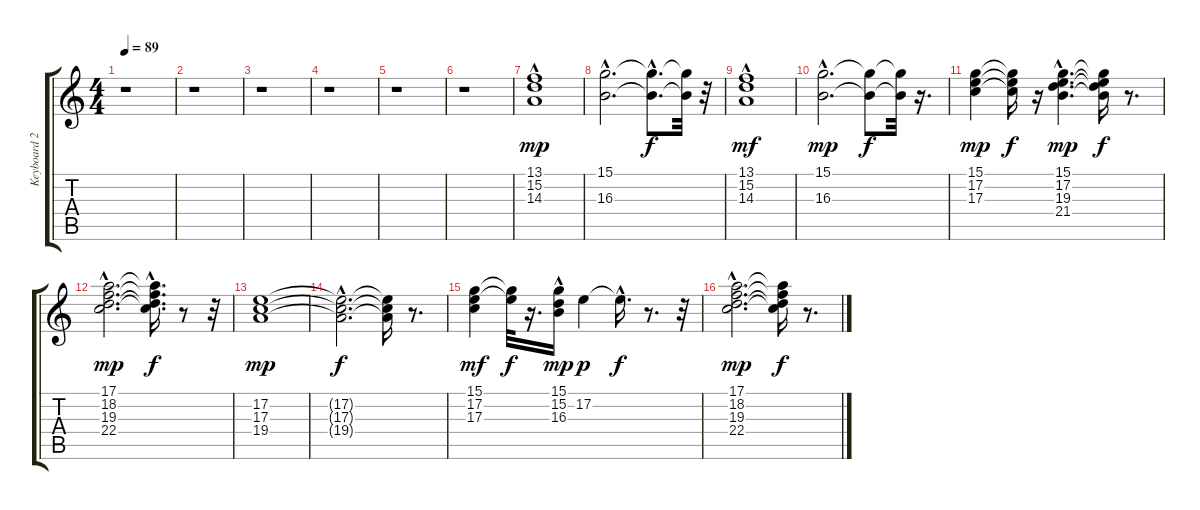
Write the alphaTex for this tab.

\track ("Keyboard 2" "Keyboard 2") {instrument rockorgan}
\staff {score tabs}
\tuning (E4 B3 G3 D3 A2 E2) {hide}
\ts (4 4)
\tempo 89
\clef g2
\ks c
r.1{dy pp} |
r.1 |
r.1 |
r.1 |
r.1 |
r.1 |
(13.1{hac} 15.2 14.3{hac}).1{dy mp} |
(15.1{hac} 16.3{hac}).2{d} (15.1{hac t} 16.3{hac t}).8{d dy f} (15.1{t} 16.3{t}).32 r.32 |
(13.1{hac} 15.2 14.3{hac}).1{dy mf} |
(15.1{hac} 16.3{hac}).2{d dy mp} (15.1{t} 16.3{t}).8{dy f} (15.1{t} 16.3{t}).32 r.16{d} |
(15.1 17.2 17.3).4{dy mp} (15.1{t} 17.2{t} 17.3{t}).16{dy f} r.16 (15.1{hac} 17.2{hac} 19.3{hac} 21.4{hac}).4{d dy mp} (15.1{t} 17.2{t} 19.3{t} 21.4{t}).16{dy f} r.8{d} |
(17.1{hac} 18.2{hac} 19.3{hac} 22.4{hac}).2{d dy mp} (17.1{t} 18.2{t} 19.3{t} 22.4{hac t}).16{d dy f} r.8 r.32 |
(17.2 17.3 19.4).1{dy mp} |
(17.2{hac t} 17.3{hac t} 19.4{hac t}).2{d dy f} (17.2{t} 17.3{t} 19.4{t}).16 r.8{d} |
(15.1 17.2 17.3).4{dy mf} (15.1{t} 17.2{t}).32{dy f} r.16{d} (15.1{hac} 15.2{hac} 16.3{hac}).16{dy mp} 17.2.4{dy p} 17.2{hac t}.16{d dy f} r.8{d} r.32 |
(17.1{hac} 18.2{hac} 19.3{hac} 22.4{hac}).2{d dy mp} (17.1{t} 18.2{t} 19.3{t} 22.4{t}).16{dy f} r.8{d}
